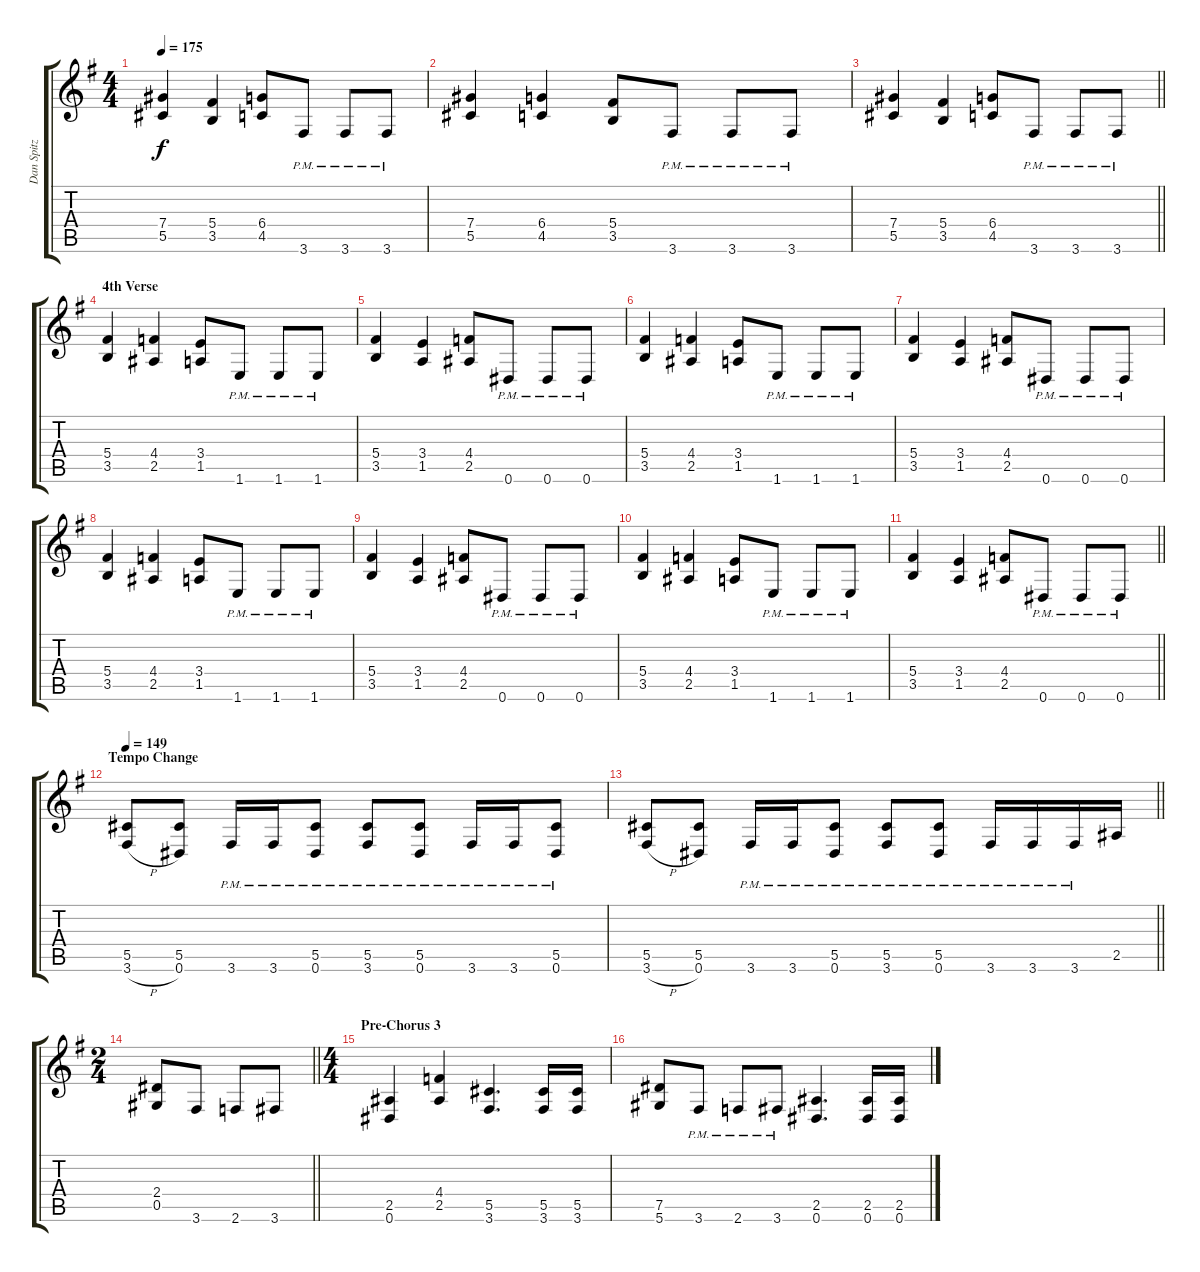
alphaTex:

\track ("Dan Spitz" "Dan Spitz") {instrument overdrivenguitar}
\staff {score tabs}
\tuning (Eb4 Bb3 Gb3 Db3 Ab2 Eb2) {hide}
\ts (4 4)
\tempo 175
\clef g2
\ks g
(7.4 5.5).4{dy f} (5.4 3.5).4 (6.4 4.5).8 3.6{pm}.8 3.6{pm}.8 3.6{pm}.8 |
(7.4 5.5).4 (6.4 4.5).4 (5.4 3.5).8 3.6{pm}.8 3.6{pm}.8 3.6{pm}.8 |
\barLineRight lightlight
(7.4 5.5).4 (5.4 3.5).4 (6.4 4.5).8 3.6{pm}.8 3.6{pm}.8 3.6{pm}.8 |
\section ("" "4th Verse")
(5.4 3.5).4 (4.4 2.5).4 (3.4 1.5).8 1.6{pm}.8 1.6{pm}.8 1.6{pm}.8 |
(5.4 3.5).4 (3.4 1.5).4 (4.4 2.5).8 0.6{pm}.8 0.6{pm}.8 0.6{pm}.8 |
(5.4 3.5).4 (4.4 2.5).4 (3.4 1.5).8 1.6{pm}.8 1.6{pm}.8 1.6{pm}.8 |
(5.4 3.5).4 (3.4 1.5).4 (4.4 2.5).8 0.6{pm}.8 0.6{pm}.8 0.6{pm}.8 |
(5.4 3.5).4 (4.4 2.5).4 (3.4 1.5).8 1.6{pm}.8 1.6{pm}.8 1.6{pm}.8 |
(5.4 3.5).4 (3.4 1.5).4 (4.4 2.5).8 0.6{pm}.8 0.6{pm}.8 0.6{pm}.8 |
(5.4 3.5).4 (4.4 2.5).4 (3.4 1.5).8 1.6{pm}.8 1.6{pm}.8 1.6{pm}.8 |
\barLineRight lightlight
(5.4 3.5).4 (3.4 1.5).4 (4.4 2.5).8 0.6{pm}.8 0.6{pm}.8 0.6{pm}.8 |
\section ("" "Tempo Change")
\tempo 149
(5.5 3.6{h}).8 (5.5 0.6).8 3.6{pm}.16 3.6{pm}.16 (5.5{pm} 0.6{pm}).8 (5.5{pm} 3.6{pm}).8 (5.5{pm} 0.6{pm}).8 3.6{pm}.16 3.6{pm}.16 (5.5{pm} 0.6{pm}).8 |
\barLineRight lightlight
(5.5 3.6{h}).8 (5.5 0.6).8 3.6{pm}.16 3.6{pm}.16 (5.5{pm} 0.6{pm}).8 (5.5{pm} 3.6{pm}).8 (5.5{pm} 0.6{pm}).8 3.6{pm}.16 3.6{pm}.16 3.6{pm}.16 2.5.16 |
\ts (2 4)
\barLineRight lightlight
(2.4 0.5).8 3.6.8 2.6.8 3.6.8 |
\ts (4 4)
\section ("" "Pre-Chorus 3")
(2.5 0.6).4 (4.4 2.5).4 (5.5 3.6).4{d} (5.5 3.6).16 (5.5 3.6).16 |
(7.5 5.6).8 3.6{pm}.8 2.6{pm}.8 3.6{pm}.8 (2.5 0.6).4{d} (2.5 0.6).16 (2.5 0.6).16
